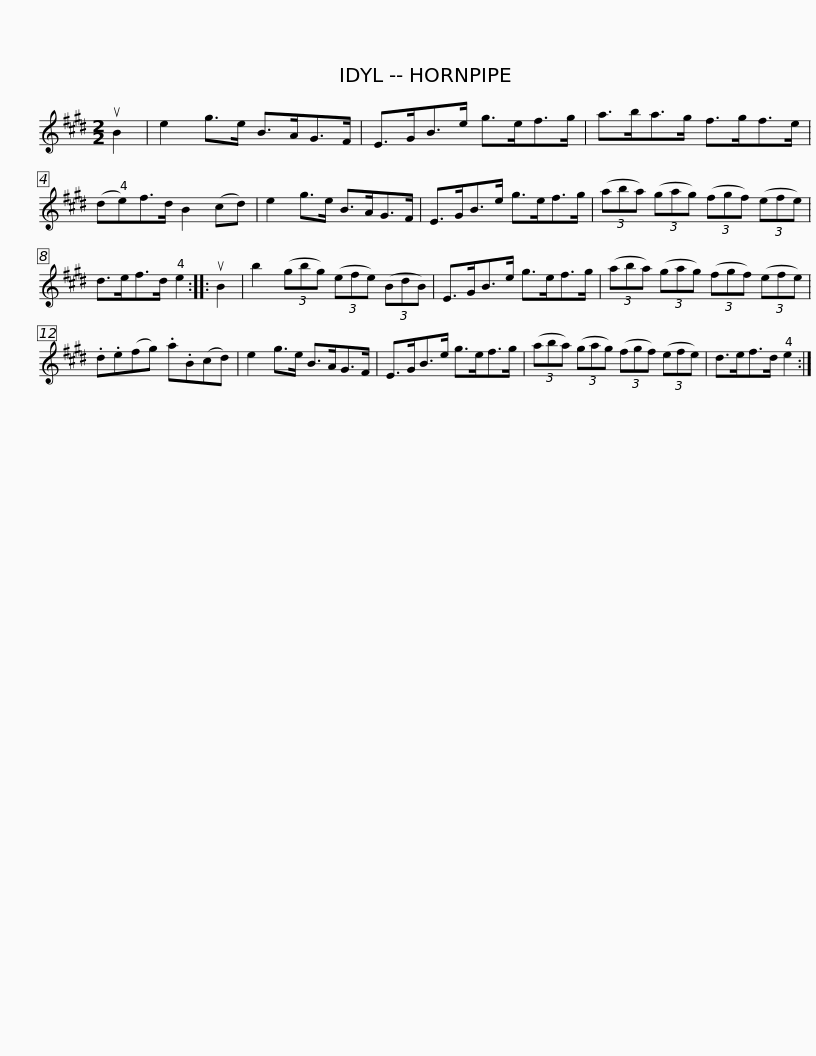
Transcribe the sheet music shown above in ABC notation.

X:1
L:1/8
M:2/2
I:linebreak $
K:E
V:1 treble
V:1
 uB2 | e2 g>e B>AG>F | E>GB>e g>ef>g | a>ba>g f>gf>e | (de)f>d B2 (cd) |$ %5
 e2 g>e B>AG>F | E>GB>e g>ef>g | (3(aba) (3(gag) (3(fgf) (3(efe) | d>ef>d e2 :: uB2 |$ %10
 b2 (3(gbg) (3(efe) (3(BdB) | E>GB>e g>ef>g | (3(aba) (3(gag) (3(fgf) (3(efe) | .d.e(fg) .a.B(cd) |$ e2 g>e B>AG>F | %15
 E>GB>e g>ef>g | (3(aba) (3(gag) (3(fgf) (3(efe) | d>ef>d e2 :| %18
